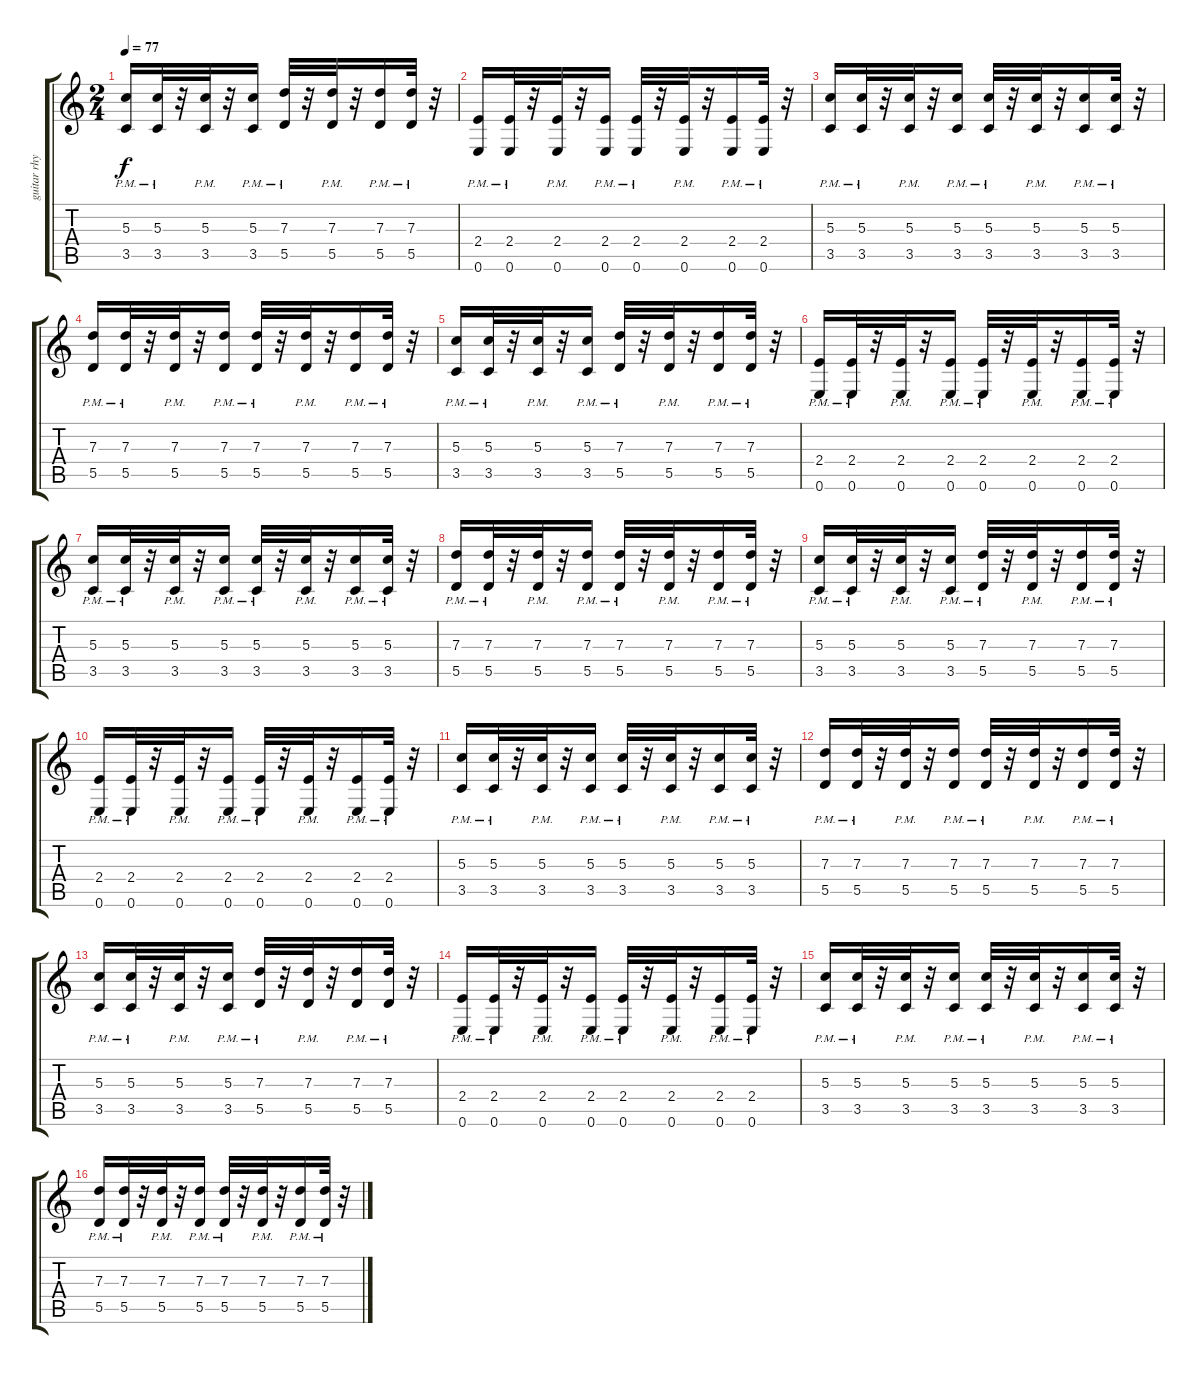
\track ("guitar rhythm right" "guitar rhy") {instrument distortionguitar}
\staff {score tabs}
\tuning (E4 B3 G3 D3 A2 E2) {hide}
\ts (2 4)
\tempo 77
\clef g2
\ks c
(5.3 3.5{pm}).16{dy f} (5.3{pm} 3.5{pm}).32 r.32 (5.3{pm} 3.5{pm}).32 r.32 (5.3 3.5{pm}).16 (7.3{pm} 5.5{pm}).32 r.32 (7.3{pm} 5.5{pm}).32 r.32 (7.3 5.5{pm}).16 (7.3{pm} 5.5{pm}).32 r.32 |
(2.4 0.6{pm}).16 (2.4{pm} 0.6{pm}).32 r.32 (2.4{pm} 0.6{pm}).32 r.32 (2.4 0.6{pm}).16 (2.4{pm} 0.6{pm}).32 r.32 (2.4{pm} 0.6{pm}).32 r.32 (2.4 0.6{pm}).16 (2.4{pm} 0.6{pm}).32 r.32 |
(5.3 3.5{pm}).16 (5.3{pm} 3.5{pm}).32 r.32 (5.3{pm} 3.5{pm}).32 r.32 (5.3 3.5{pm}).16 (5.3{pm} 3.5{pm}).32 r.32 (5.3{pm} 3.5{pm}).32 r.32 (5.3 3.5{pm}).16 (5.3{pm} 3.5{pm}).32 r.32 |
(7.3 5.5{pm}).16 (7.3{pm} 5.5{pm}).32 r.32 (7.3{pm} 5.5{pm}).32 r.32 (7.3 5.5{pm}).16 (7.3{pm} 5.5{pm}).32 r.32 (7.3{pm} 5.5{pm}).32 r.32 (7.3 5.5{pm}).16 (7.3{pm} 5.5{pm}).32 r.32 |
(5.3 3.5{pm}).16 (5.3{pm} 3.5{pm}).32 r.32 (5.3{pm} 3.5{pm}).32 r.32 (5.3 3.5{pm}).16 (7.3{pm} 5.5{pm}).32 r.32 (7.3{pm} 5.5{pm}).32 r.32 (7.3 5.5{pm}).16 (7.3{pm} 5.5{pm}).32 r.32 |
(2.4 0.6{pm}).16 (2.4{pm} 0.6{pm}).32 r.32 (2.4{pm} 0.6{pm}).32 r.32 (2.4 0.6{pm}).16 (2.4{pm} 0.6{pm}).32 r.32 (2.4{pm} 0.6{pm}).32 r.32 (2.4 0.6{pm}).16 (2.4{pm} 0.6{pm}).32 r.32 |
(5.3 3.5{pm}).16 (5.3{pm} 3.5{pm}).32 r.32 (5.3{pm} 3.5{pm}).32 r.32 (5.3 3.5{pm}).16 (5.3{pm} 3.5{pm}).32 r.32 (5.3{pm} 3.5{pm}).32 r.32 (5.3 3.5{pm}).16 (5.3{pm} 3.5{pm}).32 r.32 |
(7.3 5.5{pm}).16 (7.3{pm} 5.5{pm}).32 r.32 (7.3{pm} 5.5{pm}).32 r.32 (7.3 5.5{pm}).16 (7.3{pm} 5.5{pm}).32 r.32 (7.3{pm} 5.5{pm}).32 r.32 (7.3 5.5{pm}).16 (7.3{pm} 5.5{pm}).32 r.32 |
(5.3 3.5{pm}).16 (5.3{pm} 3.5{pm}).32 r.32 (5.3{pm} 3.5{pm}).32 r.32 (5.3 3.5{pm}).16 (7.3{pm} 5.5{pm}).32 r.32 (7.3{pm} 5.5{pm}).32 r.32 (7.3 5.5{pm}).16 (7.3{pm} 5.5{pm}).32 r.32 |
(2.4 0.6{pm}).16 (2.4{pm} 0.6{pm}).32 r.32 (2.4{pm} 0.6{pm}).32 r.32 (2.4 0.6{pm}).16 (2.4{pm} 0.6{pm}).32 r.32 (2.4{pm} 0.6{pm}).32 r.32 (2.4 0.6{pm}).16 (2.4{pm} 0.6{pm}).32 r.32 |
(5.3 3.5{pm}).16 (5.3{pm} 3.5{pm}).32 r.32 (5.3{pm} 3.5{pm}).32 r.32 (5.3 3.5{pm}).16 (5.3{pm} 3.5{pm}).32 r.32 (5.3{pm} 3.5{pm}).32 r.32 (5.3 3.5{pm}).16 (5.3{pm} 3.5{pm}).32 r.32 |
(7.3 5.5{pm}).16 (7.3{pm} 5.5{pm}).32 r.32 (7.3{pm} 5.5{pm}).32 r.32 (7.3 5.5{pm}).16 (7.3{pm} 5.5{pm}).32 r.32 (7.3{pm} 5.5{pm}).32 r.32 (7.3 5.5{pm}).16 (7.3{pm} 5.5{pm}).32 r.32 |
(5.3 3.5{pm}).16 (5.3{pm} 3.5{pm}).32 r.32 (5.3{pm} 3.5{pm}).32 r.32 (5.3 3.5{pm}).16 (7.3{pm} 5.5{pm}).32 r.32 (7.3{pm} 5.5{pm}).32 r.32 (7.3 5.5{pm}).16 (7.3{pm} 5.5{pm}).32 r.32 |
(2.4 0.6{pm}).16 (2.4{pm} 0.6{pm}).32 r.32 (2.4{pm} 0.6{pm}).32 r.32 (2.4 0.6{pm}).16 (2.4{pm} 0.6{pm}).32 r.32 (2.4{pm} 0.6{pm}).32 r.32 (2.4 0.6{pm}).16 (2.4{pm} 0.6{pm}).32 r.32 |
(5.3 3.5{pm}).16 (5.3{pm} 3.5{pm}).32 r.32 (5.3{pm} 3.5{pm}).32 r.32 (5.3 3.5{pm}).16 (5.3{pm} 3.5{pm}).32 r.32 (5.3{pm} 3.5{pm}).32 r.32 (5.3 3.5{pm}).16 (5.3{pm} 3.5{pm}).32 r.32 |
(7.3 5.5{pm}).16 (7.3{pm} 5.5{pm}).32 r.32 (7.3{pm} 5.5{pm}).32 r.32 (7.3 5.5{pm}).16 (7.3{pm} 5.5{pm}).32 r.32 (7.3{pm} 5.5{pm}).32 r.32 (7.3 5.5{pm}).16 (7.3{pm} 5.5{pm}).32 r.32
